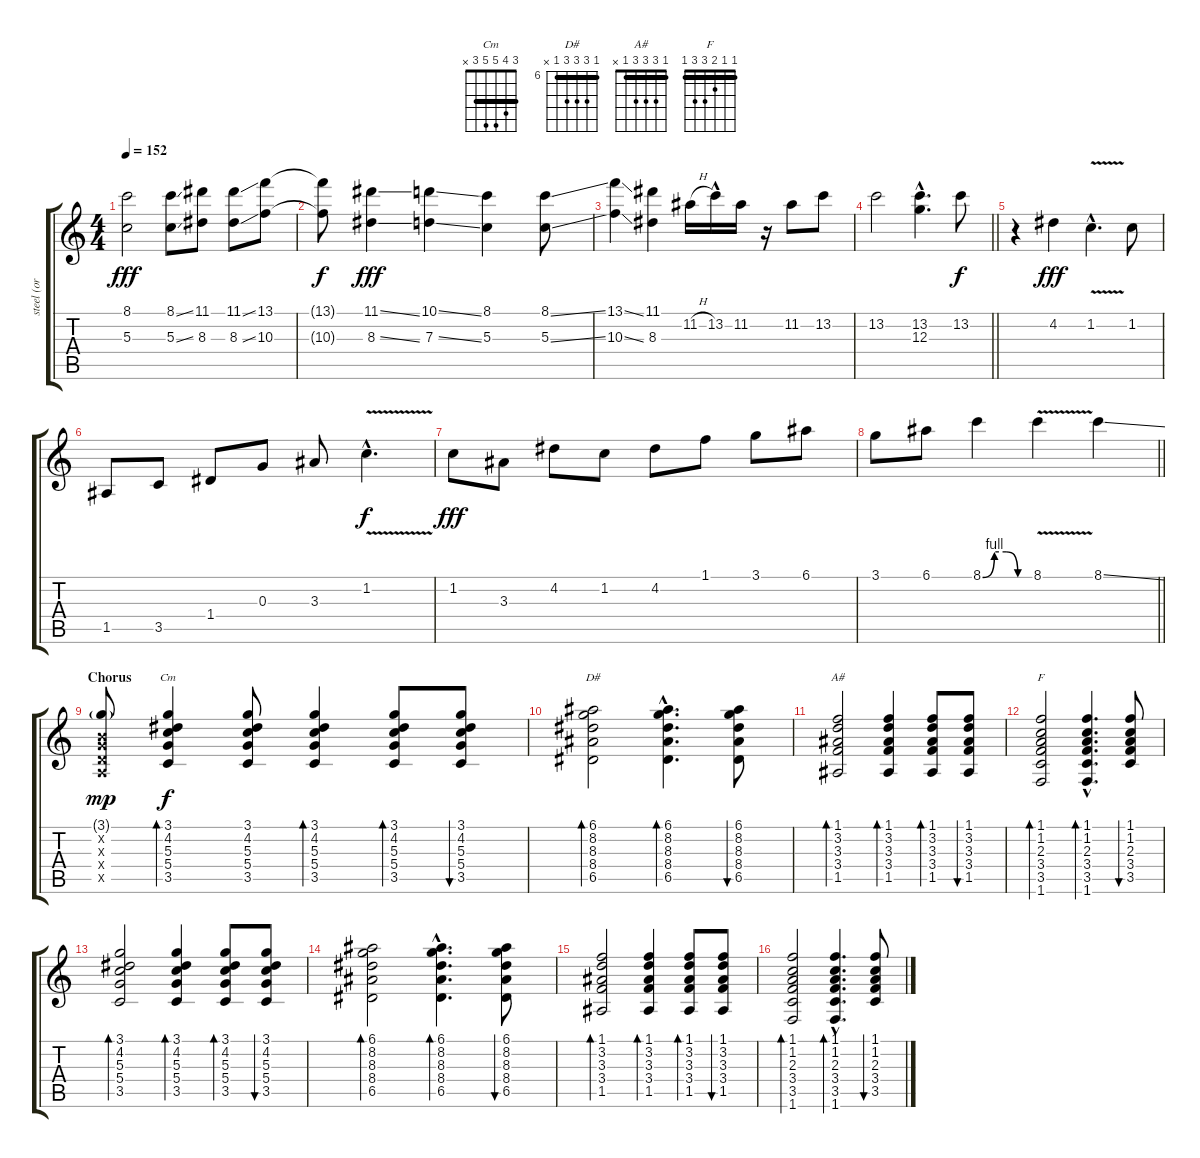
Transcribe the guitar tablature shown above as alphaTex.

\track ("steel (or clean)" "steel (or ") {instrument acousticguitarsteel}
\staff {score tabs}
\tuning (E4 B3 G3 D3 A2 E2) {hide}
\chord ("Cm" 3 4 5 5 3 x) {barre 3}
\chord ("D#" 6 8 8 8 6 x) {firstfret 6 barre 6}
\chord ("A#" 1 3 3 3 1 x) {barre 1}
\chord ("F" 1 1 2 3 3 1) {barre 1}
\ts (4 4)
\tempo 152
\clef g2
\ks c
(8.1 5.3).2{dy fff} (8.1{ss} 5.3{ss}).8 (11.1 8.3).8 (11.1{ss} 8.3{ss}).8 (13.1 10.3).8 |
(13.1{t} 10.3{t}).8{dy f} (11.1{ss} 8.3{ss}).4{dy fff} (10.1{ss} 7.3{ss}).4 (8.1 5.3).4 (8.1{ss} 5.3{ss}).8 |
(13.1{ss} 10.3{ss}).4 (11.1 8.3).4 11.2{h}.16 13.2{hac}.16 11.2.16 r.16 11.2.8 13.2.8 |
\barLineRight lightlight
13.2.2 (13.2{hac} 12.3{hac}).4{d} 13.2.8{dy f} |
r.4 4.2.4{dy fff} 1.2{v hac}.4{d} 1.2.8 |
1.5.8 3.5.8 1.4.8 0.3.8 3.3.8 1.2{v hac}.4{d dy f} |
1.2.8{dy fff} 3.3.8 4.2.8 1.2.8 4.2.8 1.1.8 3.1.8 6.1.8 |
\barLineRight lightlight
3.1.8 6.1.8 8.1{be (custom 0 0 15 4 30 4 45 0 60 0)}.4 8.1{v}.4 8.1{ss}.4 |
\section ("" "Chorus")
(3.1{g} 0.2{x} 0.3{x} 0.4{x} 0.5{x}).8{dy mp volume 8} (3.1 4.2 5.3 5.4 3.5).4{bd 60 ch "Cm" dy f} (3.1 4.2 5.3 5.4 3.5).8 (3.1 4.2 5.3 5.4 3.5).4{bd 60} (3.1 4.2 5.3 5.4 3.5).8{bd 120} (3.1 4.2 5.3 5.4 3.5).8{bu 120} |
(6.1 8.2 8.3 8.4 6.5).2{bd 60 ch "D#"} (6.1{hac} 8.2{hac} 8.3{hac} 8.4{hac} 6.5{hac}).4{d bd 60} (6.1 8.2 8.3 8.4 6.5).8{bu 120} |
(1.1 3.2 3.3 3.4 1.5).2{bd 60 ch "A#"} (1.1 3.2 3.3 3.4 1.5).4{bd 60} (1.1 3.2 3.3 3.4 1.5).8{bd 60} (1.1 3.2 3.3 3.4 1.5).8{bu 60} |
(1.1 1.2 2.3 3.4 3.5 1.6).2{bd 60 ch "F"} (1.1{hac} 1.2{hac} 2.3{hac} 3.4{hac} 3.5{hac} 1.6{hac}).4{d bd 60} (1.1 1.2 2.3 3.4 3.5).8{bu 60} |
(3.1 4.2 5.3 5.4 3.5).2{bd 60} (3.1 4.2 5.3 5.4 3.5).4{bd 60} (3.1 4.2 5.3 5.4 3.5).8{bd 120} (3.1 4.2 5.3 5.4 3.5).8{bu 120} |
(6.1 8.2 8.3 8.4 6.5).2{bd 60} (6.1{hac} 8.2{hac} 8.3{hac} 8.4{hac} 6.5{hac}).4{d bd 60} (6.1 8.2 8.3 8.4 6.5).8{bu 120} |
(1.1 3.2 3.3 3.4 1.5).2{bd 60} (1.1 3.2 3.3 3.4 1.5).4{bd 60} (1.1 3.2 3.3 3.4 1.5).8{bd 60} (1.1 3.2 3.3 3.4 1.5).8{bu 60} |
(1.1 1.2 2.3 3.4 3.5 1.6).2{bd 60} (1.1{hac} 1.2{hac} 2.3{hac} 3.4{hac} 3.5{hac} 1.6{hac}).4{d bd 60} (1.1 1.2 2.3 3.4 3.5).8{bu 60}
